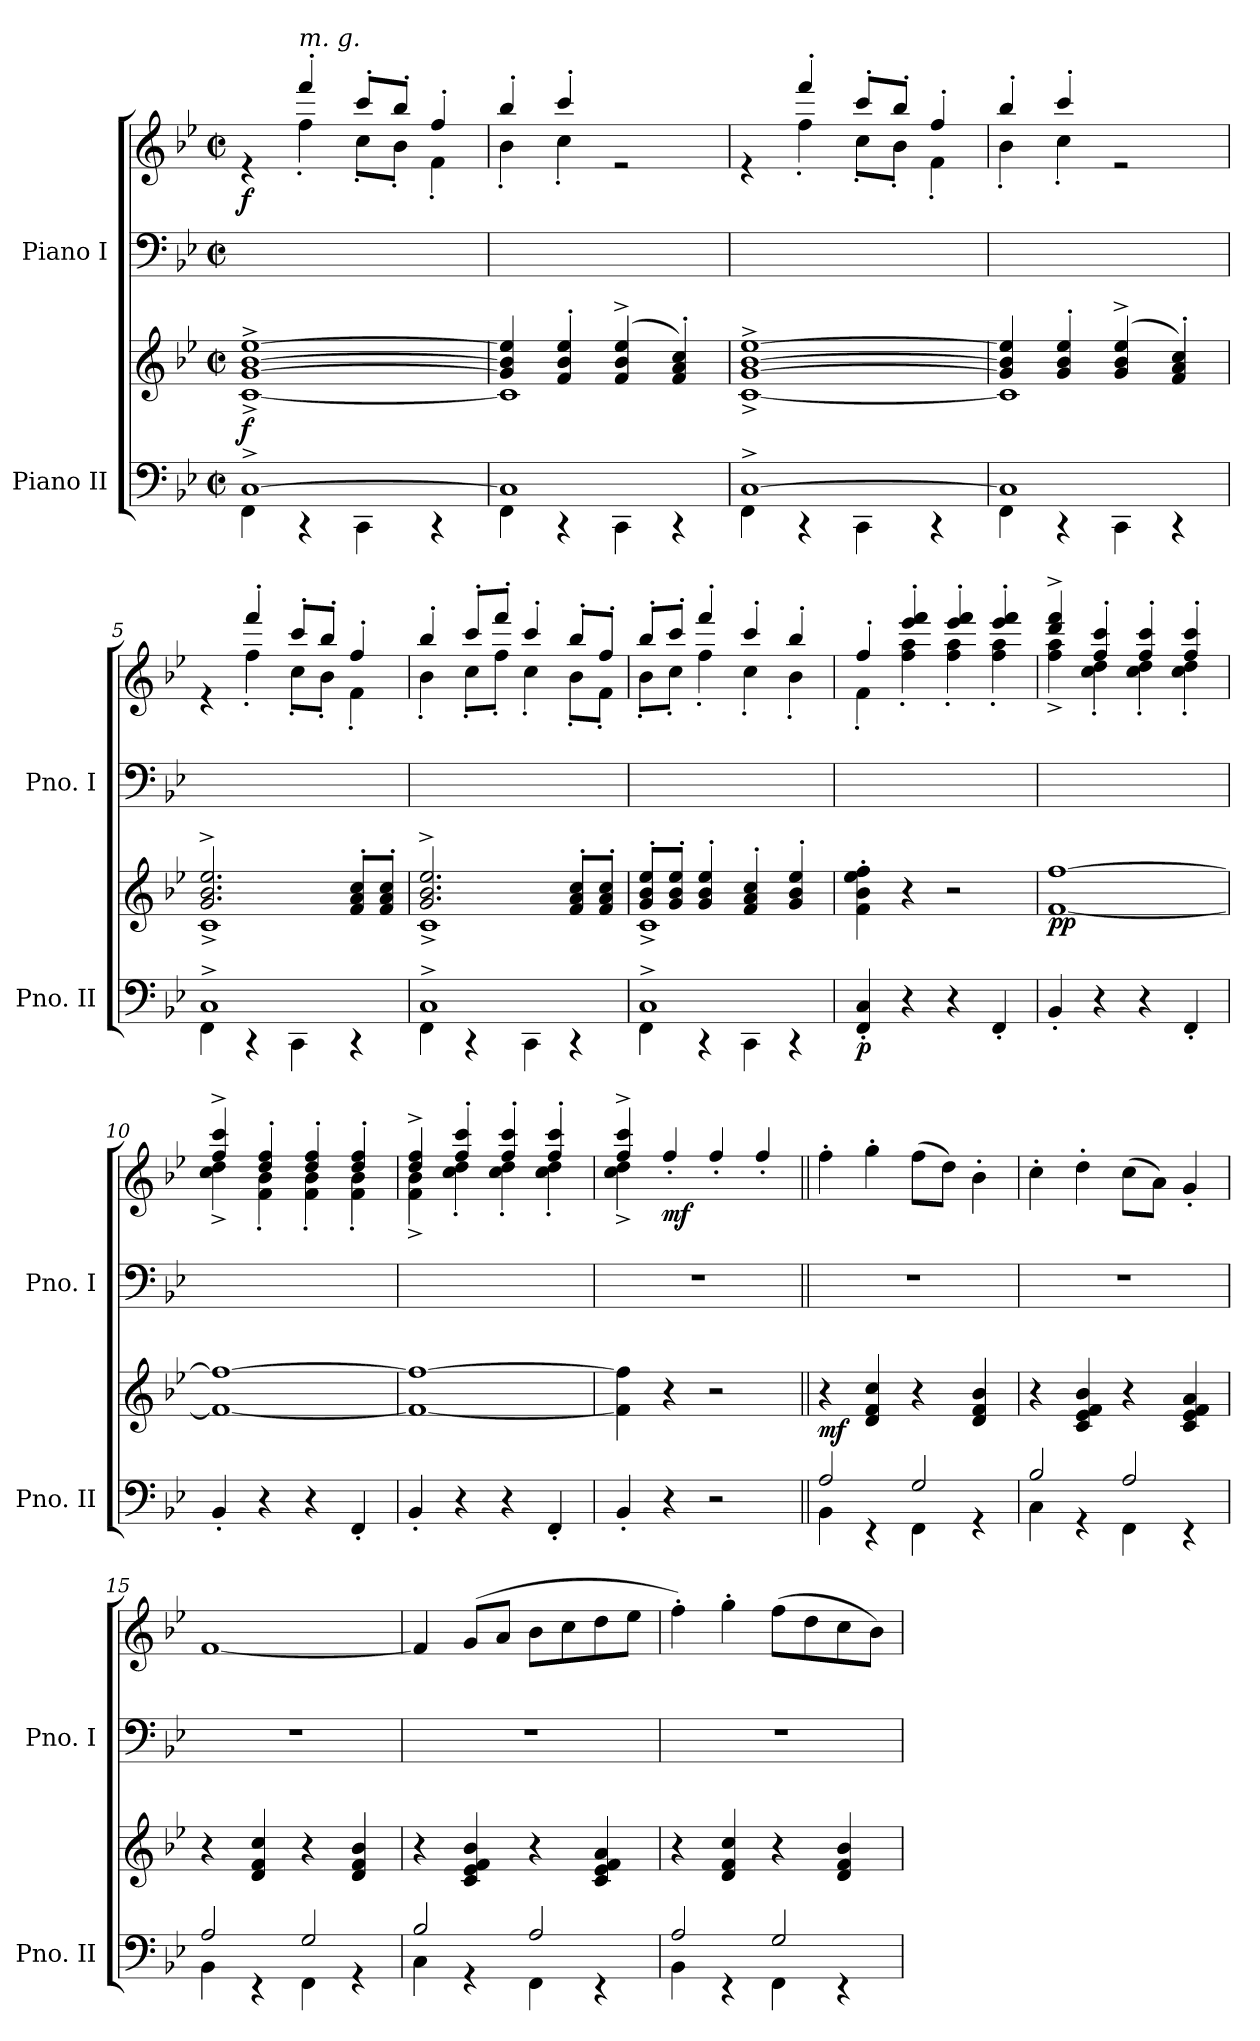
**kern	**kern	**dynam	**kern	**kern	**dynam
*part2	*part2	*part2	*part1	*part1	*part1
*staff4	*staff3	*staff3/4	*staff2	*staff1	*staff1/2
*I"Piano II	*	*	*I"Piano I	*	*
*I'Pno. II	*	*	*I'Pno. I	*	*
*clefF4	*clefG2	*	*clefF4	*clefG2	*
*k[b-e-]	*k[b-e-]	*	*k[b-e-]	*k[b-e-]	*
*M2/2	*M2/2	*	*M2/2	*M2/2	*
*met(c|)	*met(c|)	*	*met(c|)	*met(c|)	*
*MM230	*MM230	*	*MM230	*MM230	*
=1	=1	=1	=1	=1	=1
*^	*^	*	*	*^	*
!	!	!	!	!LO:DY:b	!	!	!	!LO:DY:b
[1C^	4FF\	[1g^ [1b-^ [1ee-^	[1c^	f	1ryy	4re	4ryy	f
!	!	!	!	!	!	!LO:TX:a:i:t=m. g.	!	!
.	4r	.	.	.	.	4fff'/	4ff'\	.
.	4CC\	.	.	.	.	8ccc'/L	8cc'\L	.
.	.	.	.	.	.	8bb-'/J	8b-'\J	.
.	4r	.	.	.	.	4ff'/	4f'\	.
=2	=2	=2	=2	=2	=2	=2	=2	=2
1C]	4FF\	4g/] 4b-/] 4ee-/]	1c]	.	1ryy	4bb-'/	4b-'\	.
.	4r	4f/' 4b-/' 4ee-/'	.	.	.	4ccc'/	4cc'\	.
.	4CC\	(4f/^ 4b-/^ 4ee-/^	.	.	.	2re	2ryy	.
.	4r	4f/' 4a/' 4cc/')	.	.	.	.	.	.
=3	=3	=3	=3	=3	=3	=3	=3	=3
[1C^	4FF\	[1g^ [1b-^ [1ee-^	[1c^	.	1ryy	4re	4ryy	.
.	4r	.	.	.	.	4fff'/	4ff'\	.
.	4CC\	.	.	.	.	8ccc'/L	8cc'\L	.
.	.	.	.	.	.	8bb-'/J	8b-'\J	.
.	4r	.	.	.	.	4ff'/	4f'\	.
=4	=4	=4	=4	=4	=4	=4	=4	=4
1C]	4FF\	4g/] 4b-/] 4ee-/]	1c]	.	1ryy	4bb-'/	4b-'\	.
.	4r	4g/' 4b-/' 4ee-/'	.	.	.	4ccc'/	4cc'\	.
.	4CC\	(4g/^ 4b-/^ 4ee-/^	.	.	.	2re	2ryy	.
.	4r	4f/' 4a/' 4cc/')	.	.	.	.	.	.
=5	=5	=5	=5	=5	=5	=5	=5	=5
1C^	4FF\	2.g/^ 2.b-/^ 2.ee-/^	1c^	.	1ryy	4re	4ryy	.
.	4r	.	.	.	.	4fff'/	4ff'\	.
.	4CC\	.	.	.	.	8ccc'/L	8cc'\L	.
.	.	.	.	.	.	8bb-'/J	8b-'\J	.
.	4r	8f/' 8a/' 8cc/'L	.	.	.	4ff'/	4f'\	.
.	.	8f/' 8a/' 8cc/'J	.	.	.	.	.	.
!!LO:LB:g=z	!!
=6	=6	=6	=6	=6	=6	=6	=6	=6
1C^	4FF\	2.g/^ 2.b-/^ 2.ee-/^	1c^	.	1ryy	4bb-'/	4b-'\	.
.	4r	.	.	.	.	8ccc'/L	8cc'\L	.
.	.	.	.	.	.	8fff'/J	8ff'\J	.
.	4CC\	.	.	.	.	4ccc'/	4cc'\	.
.	4r	8f/' 8a/' 8cc/'L	.	.	.	8bb-'/L	8b-'\L	.
.	.	8f/' 8a/' 8cc/'J	.	.	.	8ff'/J	8f'\J	.
=7	=7	=7	=7	=7	=7	=7	=7	=7
1C^	4FF\	8g/' 8b-/' 8ee-/'L	1c^	.	1ryy	8bb-'/L	8b-'\L	.
.	.	8g/' 8b-/' 8ee-/'J	.	.	.	8ccc'/J	8cc'\J	.
.	4r	4g/' 4b-/' 4ee-/'	.	.	.	4fff'/	4ff'\	.
.	4CC\	4f/' 4a/' 4cc/'	.	.	.	4ccc'/	4cc'\	.
.	4r	4g/' 4b-/' 4ee-/'	.	.	.	4bb-'/	4b-'\	.
*	*	*v	*v	*	*	*	*	*
=8	=8	=8	=8	=8	=8	=8	=8
!	!	!	!LO:DY:b=2	!	!	!	!
*v	*v	*	*	*	*	*	*
4FF/' 4C/'	4f\' 4b-\' 4ee-\' 4ff\'	p	1ryy	4ff'/	4f'\	.
4r	4r	.	.	4eee-/' 4fff/'	4ff\' 4aa\'	.
4r	2r	.	.	4eee-/' 4fff/'	4ff\' 4aa\'	.
4FF'/	.	.	.	4eee-/' 4fff/'	4ff\' 4aa\'	.
=9	=9	=9	=9	=9	=9	=9
!	!	!LO:DY:b	!	!	!	!
!	!	!LO:DY:n=1:b	!	!	!	!
4BB-'/	[1f [1ff	p p	1ryy	4ddd/^ 4fff/^	4ff\^ 4aa\^	.
4r	.	.	.	4ff/' 4ccc/'	4cc\' 4dd\'	.
4r	.	.	.	4ff/' 4ccc/'	4cc\' 4dd\'	.
4FF'/	.	.	.	4ff/' 4ccc/'	4cc\' 4dd\'	.
=10	=10	=10	=10	=10	=10	=10
4BB-'/	1f_ 1ff_	.	1ryy	4ff/^ 4ccc/^	4cc\^ 4dd\^	.
4r	.	.	.	4dd/' 4ff/'	4f\' 4b-\'	.
4r	.	.	.	4dd/' 4ff/'	4f\' 4b-\'	.
4FF'/	.	.	.	4dd/' 4ff/'	4f\' 4b-\'	.
!!LO:PB:g=z	!!
=11	=11	=11	=11	=11	=11	=11
4BB-'/	1f_ 1ff_	.	1ryy	4dd/^ 4ff/^	4f\^ 4b-\^	.
4r	.	.	.	4ff/' 4ccc/'	4cc\' 4dd\'	.
4r	.	.	.	4ff/' 4ccc/'	4cc\' 4dd\'	.
4FF'/	.	.	.	4ff/' 4ccc/'	4cc\' 4dd\'	.
=12	=12	=12	=12	=12	=12	=12
4BB-'/	4f\] 4ff\]	.	1r	4ff/^ 4ccc/^	4cc\^ 4dd\^	.
!	!	!	!	!	!	!LO:DY:b
4r	4r	.	.	4ff'/	2.ryy	mf
2r	2r	.	.	4ff'/	.	.
.	.	.	.	4ff'/	.	.
*	*	*	*	*v	*v	*
=13||	=13||	=13||	=13||	=13||	=13||
*^	*	*	*	*	*
!	!	!	!LO:DY:b	!	!	!
2A/	4BB-\	4r	mf	1r	4ff'\	.
.	4r	4d/ 4f/ 4cc/	.	.	4gg'\	.
2G/	4FF\	4r	.	.	(8ff\L	.
.	.	.	.	.	8dd\J)	.
.	4r	4d/ 4f/ 4b-/	.	.	4b-'\	.
=14	=14	=14	=14	=14	=14	=14
2B-/	4C\	4r	.	1r	4cc'\	.
.	4r	4c/ 4e-/ 4f/ 4b-/	.	.	4dd'\	.
2A/	4FF\	4r	.	.	(8cc\L	.
.	.	.	.	.	8a\J)	.
.	4r	4c/ 4e-/ 4f/ 4a/	.	.	4g'/	.
=15	=15	=15	=15	=15	=15	=15
2A/	4BB-\	4r	.	1r	[1f	.
.	4r	4d/ 4f/ 4cc/	.	.	.	.
2G/	4FF\	4r	.	.	.	.
.	4r	4d/ 4f/ 4b-/	.	.	.	.
=16	=16	=16	=16	=16	=16	=16
2B-/	4C\	4r	.	1r	4f/]	.
.	4r	4c/ 4e-/ 4f/ 4b-/	.	.	(8g/L	.
.	.	.	.	.	8a/J	.
2A/	4FF\	4r	.	.	8b-\L	.
.	.	.	.	.	8cc\	.
.	4r	4c/ 4e-/ 4f/ 4a/	.	.	8dd\	.
.	.	.	.	.	8ee-\J	.
!!LO:LB:g=z
=17	=17	=17	=17	=17	=17	=17
2A/	4BB-\	4r	.	1r	4ff'\)	.
.	4r	4d/ 4f/ 4cc/	.	.	4gg'\	.
2G/	4FF\	4r	.	.	(8ff\L	.
.	.	.	.	.	8dd\	.
.	4r	4d/ 4f/ 4b-/	.	.	8cc\	.
.	.	.	.	.	8b-\J)	.
*v	*v	*	*	*	*	*
=	=	=	=	=	=
*-	*-	*-	*-	*-	*-
